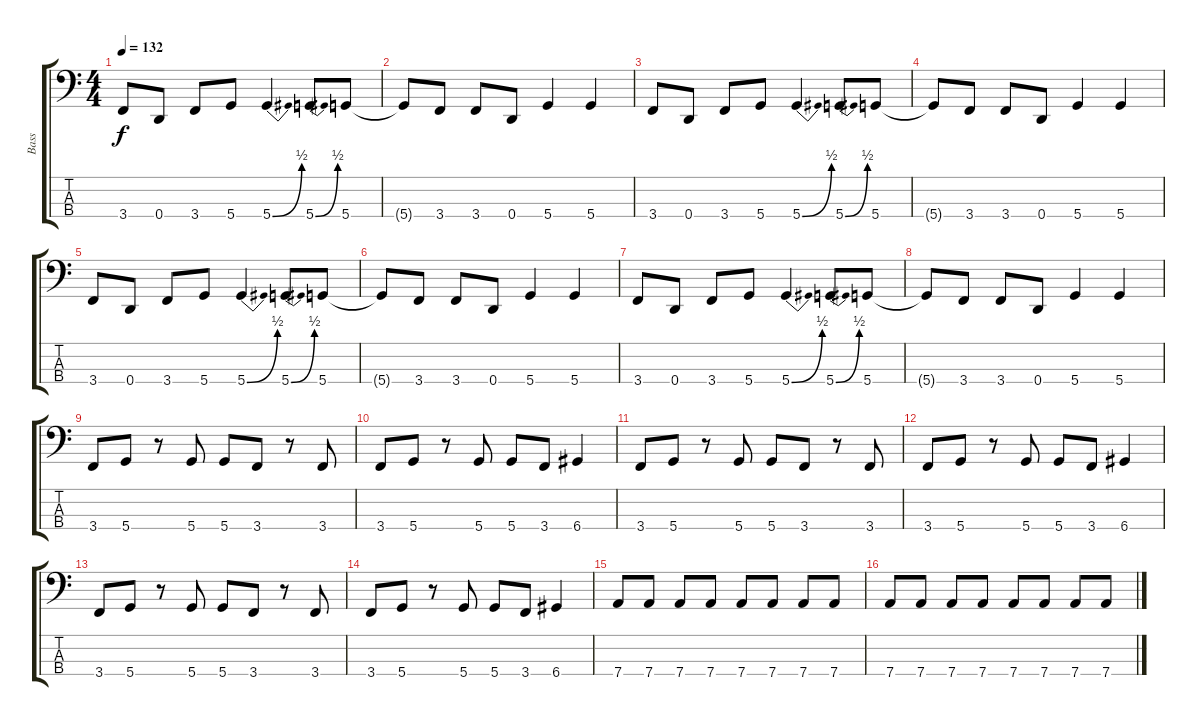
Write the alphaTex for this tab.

\track ("Bass" "Bass") {instrument electricbassfinger}
\staff {score tabs}
\tuning (G2 D2 A1 D1) {hide}
\ts (4 4)
\tempo 132
\clef f4
\ks c
3.4.8{dy f} 0.4.8 3.4.8 5.4.8 5.4{be (bend 0 0 60 2)}.4 5.4{be (bend 0 0 60 2)}.8 5.4.8 |
5.4{t}.8 3.4.8 3.4.8 0.4.8 5.4.4 5.4.4 |
3.4.8 0.4.8 3.4.8 5.4.8 5.4{be (bend 0 0 60 2)}.4 5.4{be (bend 0 0 60 2)}.8 5.4.8 |
5.4{t}.8 3.4.8 3.4.8 0.4.8 5.4.4 5.4.4 |
3.4.8 0.4.8 3.4.8 5.4.8 5.4{be (bend 0 0 60 2)}.4 5.4{be (bend 0 0 60 2)}.8 5.4.8 |
5.4{t}.8 3.4.8 3.4.8 0.4.8 5.4.4 5.4.4 |
3.4.8 0.4.8 3.4.8 5.4.8 5.4{be (bend 0 0 60 2)}.4 5.4{be (bend 0 0 60 2)}.8 5.4.8 |
5.4{t}.8 3.4.8 3.4.8 0.4.8 5.4.4 5.4.4 |
3.4.8 5.4.8 r.8 5.4.8 5.4.8 3.4.8 r.8 3.4.8 |
3.4.8 5.4.8 r.8 5.4.8 5.4.8 3.4.8 6.4.4 |
3.4.8 5.4.8 r.8 5.4.8 5.4.8 3.4.8 r.8 3.4.8 |
3.4.8 5.4.8 r.8 5.4.8 5.4.8 3.4.8 6.4.4 |
3.4.8 5.4.8 r.8 5.4.8 5.4.8 3.4.8 r.8 3.4.8 |
3.4.8 5.4.8 r.8 5.4.8 5.4.8 3.4.8 6.4.4 |
7.4.8 7.4.8 7.4.8 7.4.8 7.4.8 7.4.8 7.4.8 7.4.8 |
7.4.8 7.4.8 7.4.8 7.4.8 7.4.8 7.4.8 7.4.8 7.4.8
